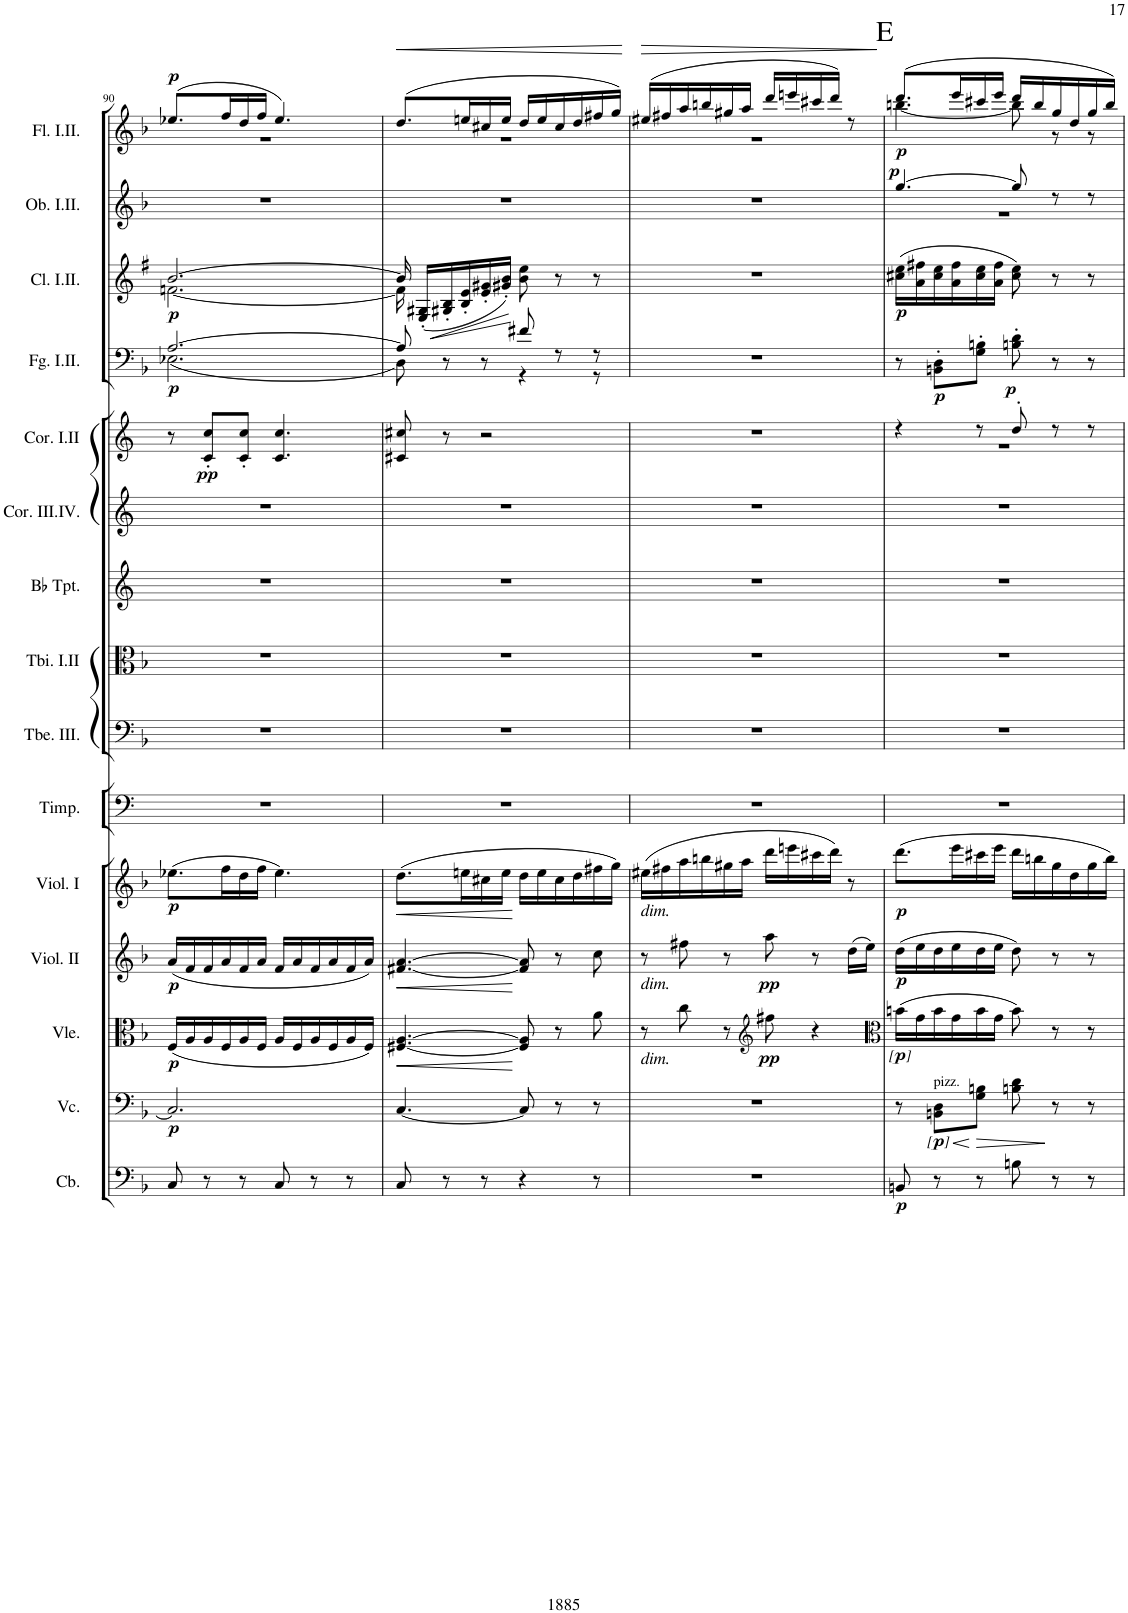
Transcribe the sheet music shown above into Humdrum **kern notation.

**kern	**dynam	**kern	**dynam	**kern	**dynam	**kern	**dynam	**kern	**dynam	**kern	**kern	**kern	**kern	**kern	**kern	**dynam	**kern	**dynam	**kern	**dynam	**kern	**dynam	**kern	**dynam
*part15	*part15	*part14	*part14	*part13	*part13	*part12	*part12	*part11	*part11	*part10	*part9	*part8	*part7	*part6	*part5	*part5	*part4	*part4	*part3	*part3	*part2	*part2	*part1	*part1
*staff15	*staff15	*staff14	*staff14	*staff13	*staff13	*staff12	*staff12	*staff11	*staff11	*staff10	*staff9	*staff8	*staff7	*staff6	*staff5	*staff5	*staff4	*staff4	*staff3	*staff3	*staff2	*staff2	*staff1	*staff1
*I"Contrabassi	*	*I"Violoncelli	*	*I"Viole	*	*I"Violini II	*	*I"Violini I	*	*I"Timpani D, A	*I"Trombone III.	*I"Tromboni I.II.	*I"Trombe I.II. in D	*I"Corni in D III.IV.	*I"Corni in F I.II.	*	*I"Fagotti I.II.	*	*I"Clarinetti in B I.II.	*	*I"Oboi I.II.	*	*I"Flauti I.II.	*
*I'Cb.	*	*I'Vc.	*	*I'Vle.	*	*I'Viol. II	*	*I'Viol. I	*	*I'Timp.	*I'Tbe. III.	*I'Tbi. I.II	*I'Tbe. I.II.	*I'Cor. III.IV.	*I'Cor. I.II	*	*I'Fg. I.II.	*	*I'Cl. I.II.	*	*I'Ob. I.II.	*	*I'Fl. I.II.	*
!!LO:PB:g=z
*clefF4	*	*clefF4	*	*clefC3	*	*clefG2	*	*clefG2	*	*clefF4	*clefF4	*clefC3	*clefG2	*clefG2	*clefG2	*	*clefF4	*	*clefG2	*	*clefG2	*	*clefG2	*
*Trd7c12	*	*	*	*	*	*	*	*	*	*	*	*	*Trd1c2	*Trd6c10	*Trd4c7	*	*	*	*Trd1c2	*	*	*	*	*
*k[b-]	*	*k[b-]	*	*k[b-]	*	*k[b-]	*	*k[b-]	*	*k[]	*k[b-]	*k[b-]	*k[]	*k[]	*k[]	*	*k[b-]	*	*k[f#]	*	*k[b-]	*	*k[b-]	*
*M6/8	*	*M6/8	*	*M6/8	*	*M6/8	*	*M6/8	*	*M6/8	*M6/8	*M6/8	*M6/8	*M6/8	*M6/8	*	*M6/8	*	*M6/8	*	*M6/8	*	*M6/8	*
=90	=90	=90	=90	=90	=90	=90	=90	=90	=90	=90	=90	=90	=90	=90	=90	=90	=90	=90	=90	=90	=90	=90	=90	=90
*	*	*	*	*	*	*	*	*	*	*	*	*	*	*	*	*	*^	*	*^	*	*	*	*^	*
!	!	!	!LO:DY:b	!	!LO:DY:b	!	!LO:DY:b	!	!LO:DY:b	!	!	!	!	!	!	!	!	!	!LO:DY:b	!	!	!LO:DY:b	!	!	!	!	!LO:DY:a
8C/	.	2.C/]	p	(16F/LL	p	(16a/LL	p	(8.ee-X\L	p	2.r	2.r	2.r	2.r	2.r	8r	.	[2.A/	(2.E-X\	p	[2.b/	[2.fn\	p	2.r	.	(8.ee-X/L	2.r	p
.	.	.	.	16A/	.	16f/	.	.	.	.	.	.	.	.	.	.	.	.	.	.	.	.	.	.	.	.	.
!	!	!	!	!	!	!	!	!	!	!	!	!	!	!	!	!LO:DY:b	!	!	!	!	!	!	!	!	!	!	!
8r	.	.	.	16A/	.	16f/	.	.	.	.	.	.	.	.	8c/' 8cc/'L	pp	.	.	.	.	.	.	.	.	.	.	.
.	.	.	.	16F/	.	16a/	.	16ff\L	.	.	.	.	.	.	.	.	.	.	.	.	.	.	.	.	16ff/L	.	.
8r	.	.	.	16A/	.	16f/	.	16dd\	.	.	.	.	.	.	8c/' 8cc/'J	.	.	.	.	.	.	.	.	.	16dd/	.	.
.	.	.	.	16F/JJ	.	16a/JJ	.	16ff\JJ	.	.	.	.	.	.	.	.	.	.	.	.	.	.	.	.	16ff/JJ	.	.
8C/	.	.	.	16A/LL	.	16f/LL	.	4.ee-\)	.	.	.	.	.	.	4.c/ 4.cc/	.	.	.	.	.	.	.	.	.	4.ee-/)	.	.
.	.	.	.	16F/	.	16a/	.	.	.	.	.	.	.	.	.	.	.	.	.	.	.	.	.	.	.	.	.
8r	.	.	.	16A/	.	16f/	.	.	.	.	.	.	.	.	.	.	.	.	.	.	.	.	.	.	.	.	.
.	.	.	.	16F/	.	16a/	.	.	.	.	.	.	.	.	.	.	.	.	.	.	.	.	.	.	.	.	.
8r	.	.	.	16A/	.	16f/	.	.	.	.	.	.	.	.	.	.	.	.	.	.	.	.	.	.	.	.	.
.	.	.	.	16F/JJ)	.	16a/JJ)	.	.	.	.	.	.	.	.	.	.	.	.	.	.	.	.	.	.	.	.	.
=91	=91	=91	=91	=91	=91	=91	=91	=91	=91	=91	=91	=91	=91	=91	=91	=91	=91	=91	=91	=91	=91	=91	=91	=91	=91	=91	=91
!	!	!	!	!	!	!	!	!	!	!	!	!	!	!	!	!	!	!	!	!	!	!	!	!	!	!	!LO:HP:b
8C/	.	[4.C/	.	[4.F#X/ [4.A/	.	[4.f#X/ [4.a/	.	(8.dd\L	.	2.r	2.r	2.r	2.r	2.r	8c#X/ 8cc#X/	.	8A/]	8D\)	.	16b/]	16f\]	.	2.r	.	(8.dd/L	2.r	<
.	.	.	.	.	.	.	.	.	.	.	.	.	.	.	.	.	.	.	.	(<16E/'< 16G#X/'<LL	16ryy	.	.	.	.	.	.
8r	.	.	.	.	.	.	.	.	.	.	.	.	.	.	8r	.	8r	8ryy	.	16G#X/'< 16B/'<	8ryy	.	.	.	.	.	.
.	.	.	.	.	.	.	.	16een\L	.	.	.	.	.	.	.	.	.	.	.	16B/'< 16e/'<	.	.	.	.	16een/L	.	.
8r	.	.	.	.	.	.	.	16cc#X\	.	.	.	.	.	.	2r	.	8r	8ryy	.	16e/'< 16g#X/'<	4ryy	.	.	.	16cc#X/	.	.
.	.	.	.	.	.	.	.	16ee\JJ	.	.	.	.	.	.	.	.	.	.	.	16g#X/'< 16b/'<JJ)	.	.	.	.	16ee/JJ	.	.
4r	.	8C/]	.	8F#/] 8A/]	.	8f#/] 8a/]	.	16dd\LL	.	.	.	.	.	.	.	.	8f#X/	4r	.	8b\ 8ee\	.	.	.	.	16dd/LL	.	.
.	.	.	.	.	.	.	.	16ee\	.	.	.	.	.	.	.	.	.	.	.	.	.	.	.	.	16ee/	.	.
.	.	8r	.	8r	.	8r	.	16cc#\	.	.	.	.	.	.	.	.	8r	.	.	8r	8ryy	.	.	.	16cc#/	.	.
.	.	.	.	.	.	.	.	16dd\	.	.	.	.	.	.	.	.	.	.	.	.	.	.	.	.	16dd/	.	.
8r	.	8r	.	8a\	.	8cc\	.	16ff#X\	.	.	.	.	.	.	.	.	8r	8r	.	8r	8ryy	.	.	.	16ff#X/	.	.
.	.	.	.	.	.	.	.	16gg\JJ)	.	.	.	.	.	.	.	.	.	.	.	.	.	.	.	.	16gg/JJ)	.	.
*	*	*	*	*	*	*	*	*	*	*	*	*	*	*	*	*	*v	*v	*	*	*	*	*	*	*v	*v	*
*	*	*	*	*	*	*	*	*	*	*	*	*	*	*	*	*	*	*	*v	*v	*	*	*	*	*
.	.	.	.	.	.	.	.	.	.	.	.	.	.	.	.	.	.	.	.	.	.	.	.	[
=92	=92	=92	=92	=92	=92	=92	=92	=92	=92	=92	=92	=92	=92	=92	=92	=92	=92	=92	=92	=92	=92	=92	=92	=92
!	!	!	!	!	!	!	!	!LO:TX:b:i:t=dim.	!	!	!	!	!	!	!	!	!	!	!	!	!	!	!	!
!	!	!	!	!	!	!LO:TX:b:i:t=dim.	!	!	!	!	!	!	!	!	!	!	!	!	!	!	!	!	!	!
!	!	!	!	!LO:TX:b:i:t=dim.	!	!	!	!	!	!	!	!	!	!	!	!	!	!	!	!	!	!	!	!
!	!	!	!	!	!	!	!	!	!	!	!	!	!	!	!	!	!	!	!	!	!	!	!	!LO:HP:b
*	*	*	*	*	*	*	*	*	*	*	*	*	*	*	*	*	*	*	*	*	*	*	*^	*
2.r	.	2.r	.	8r	.	8r	.	(16ee#X\LL	.	2.r	2.r	2.r	2.r	2.r	2.r	.	2.r	.	2.r	.	2.r	.	(16ee#X/LL	2.r	>
.	.	.	.	.	.	.	.	16ff#X\	.	.	.	.	.	.	.	.	.	.	.	.	.	.	16ff#X/	.	.
.	.	.	.	8cc\	.	8ff#X\	.	16aa\	.	.	.	.	.	.	.	.	.	.	.	.	.	.	16aa/	.	.
.	.	.	.	.	.	.	.	16bbn\	.	.	.	.	.	.	.	.	.	.	.	.	.	.	16bbn/	.	.
.	.	.	.	8r	.	8r	.	16gg#X\	.	.	.	.	.	.	.	.	.	.	.	.	.	.	16gg#X/	.	.
.	.	.	.	.	.	.	.	16aa\JJ	.	.	.	.	.	.	.	.	.	.	.	.	.	.	16aa/JJ	.	.
*	*	*	*	*clefG2	*	*	*	*	*	*	*	*	*	*	*	*	*	*	*	*	*	*	*	*	*
!	!	!	!	!	!LO:DY:b	!	!LO:DY:b	!	!	!	!	!	!	!	!	!	!	!	!	!	!	!	!	!	!
.	.	.	.	8ff#X\	pp	8aa\	pp	16ddd\LL	.	.	.	.	.	.	.	.	.	.	.	.	.	.	16ddd/LL	.	.
.	.	.	.	.	.	.	.	16eeen\	.	.	.	.	.	.	.	.	.	.	.	.	.	.	16eeen/	.	.
.	.	.	.	4r	.	8r	.	16ccc#X\	.	.	.	.	.	.	.	.	.	.	.	.	.	.	16ccc#X/	.	.
.	.	.	.	.	.	.	.	16ddd\JJ)	.	.	.	.	.	.	.	.	.	.	.	.	.	.	16ddd/JJ)	.	.
.	.	.	.	.	.	(16dd\LL	.	8r	.	.	.	.	.	.	.	.	.	.	.	.	.	.	8r	.	.
.	.	.	.	.	.	16ee\JJ)	.	.	.	.	.	.	.	.	.	.	.	.	.	.	.	.	.	.	.
*	*	*	*	*	*	*	*	*	*	*	*	*	*	*	*	*	*	*	*	*	*	*	*v	*v	*
.	.	.	.	.	.	.	.	.	.	.	.	.	.	.	.	.	.	.	.	.	.	.	.	]
!!LO:REH:place=s1:a:enc=none:fs=20:t=E
=93	=93	=93	=93	=93	=93	=93	=93	=93	=93	=93	=93	=93	=93	=93	=93	=93	=93	=93	=93	=93	=93	=93	=93	=93
*	*	*	*	*clefC3	*	*	*	*	*	*	*	*	*	*	*	*	*	*	*	*	*	*	*	*
*	*	*	*	*	*	*	*	*	*	*	*	*	*	*	*^	*	*	*	*	*	*^	*	*^	*
!	!LO:DY:b	!	!	!	!LO:DY:b	!	!	!	!	!	!	!	!	!	!	!	!	!	!	!	!	!	!	!	!	!	!
!	!	!	!	!	!LO:DY:n=1:b	!	!	!	!	!	!	!	!	!	!	!	!	!	!	!	!	!	!	!	!	!	!
!	!	!	!	!	!LO:DY:n=2:b	!	!LO:DY:b	!	!LO:DY:b	!	!	!	!	!	!	!	!	!	!	!	!LO:DY:b	!	!	!LO:DY:a	!	!	!LO:DY:b
8BBn/	p	8r	.	(16bn\LL	other-dynamics p other-dynamics	(16dd\LL	p	(8.ddd\L	p	2.r	2.r	2.r	2.r	2.r	4r	2.r	.	8r	.	(16cc#X\ 16ee\LL	p	[4.gg/	2.r	p	(8.ddd/L	[4.bbn\	p
.	.	.	.	16g\	.	16ee\	.	.	.	.	.	.	.	.	.	.	.	.	.	16a\ 16ff#X\	.	.	.	.	.	.	.
!	!	!LO:TX:a:t=pizz.	!	!	!	!	!	!	!	!	!	!	!	!	!	!	!	!	!	!	!	!	!	!	!	!	!
!	!	!	!LO:HP:b	!	!	!	!	!	!	!	!	!	!	!	!	!	!	!	!	!	!	!	!	!	!	!	!
!	!	!	!LO:DY:n=1:b	!	!	!	!	!	!	!	!	!	!	!	!	!	!	!	!	!	!	!	!	!	!	!	!
!	!	!	!LO:DY:n=2:b	!	!	!	!	!	!	!	!	!	!	!	!	!	!	!	!	!	!	!	!	!	!	!	!
!	!	!	!LO:DY:n=3:b	!	!	!	!	!	!	!	!	!	!	!	!	!	!	!	!LO:DY:b	!	!	!	!	!	!	!	!
8r	.	8BBn\ 8D\L	< other-dynamics p other-dynamics	16b\	.	16dd\	.	.	.	.	.	.	.	.	.	.	.	8BBn\' 8D\'L	p	16cc#\ 16ee\	.	.	.	.	.	.	.
.	.	.	.	16g\	.	16ee\	.	16eee\L	.	.	.	.	.	.	.	.	.	.	.	16a\ 16ff#\	.	.	.	.	16eee/L	.	.
8r	.	8G\ 8Bn\J	.	16b\	.	16dd\	.	16ccc#X\	.	.	.	.	.	.	8r	.	.	8G\' 8Bn\'J	.	16cc#\ 16ee\	.	.	.	.	16ccc#X/	.	.
.	.	.	.	16g\JJ	.	16ee\JJ	.	16eee\JJ	.	.	.	.	.	.	.	.	.	.	.	16a\ 16ff#\JJ	.	.	.	.	16eee/JJ	.	.
!	!	!	!	!	!	!	!	!	!	!	!	!	!	!	!	!	!LO:DY:a	!	!	!	!	!	!	!	!	!	!
8Bn\	.	8Bn\ 8d\	.	8b\)	.	8dd\)	.	16ddd\LL	.	.	.	.	.	.	8dd'/	.	p	8Bn\' 8d\'	.	8cc#\ 8ee\)	.	8gg/]	.	.	16ddd/LL	8bb\]	.
.	.	.	.	.	.	.	.	16bbn\	.	.	.	.	.	.	.	.	.	.	.	.	.	.	.	.	16bb/	.	.
8r	.	8r	[	8r	.	8r	.	16gg\	.	.	.	.	.	.	8r	.	.	8r	.	8r	.	8r	.	.	16gg/	8r	.
.	.	.	.	.	.	.	.	16dd\	.	.	.	.	.	.	.	.	.	.	.	.	.	.	.	.	16dd/	.	.
8r	.	8r	.	8r	.	8r	.	16gg\	.	.	.	.	.	.	8r	.	.	8r	.	8r	.	8r	.	.	16gg/	8r	.
.	.	.	.	.	.	.	.	16bb\JJ)	.	.	.	.	.	.	.	.	.	.	.	.	.	.	.	.	16bb/JJ)	.	.
*	*	*	*	*	*	*	*	*	*	*	*	*	*	*	*	*	*	*	*	*	*	*v	*v	*	*	*	*
*	*	*	*	*	*	*	*	*	*	*	*	*	*	*	*v	*v	*	*	*	*	*	*	*	*v	*v	*
=	=	=	=	=	=	=	=	=	=	=	=	=	=	=	=	=	=	=	=	=	=	=	=	=
*-	*-	*-	*-	*-	*-	*-	*-	*-	*-	*-	*-	*-	*-	*-	*-	*-	*-	*-	*-	*-	*-	*-	*-	*-
